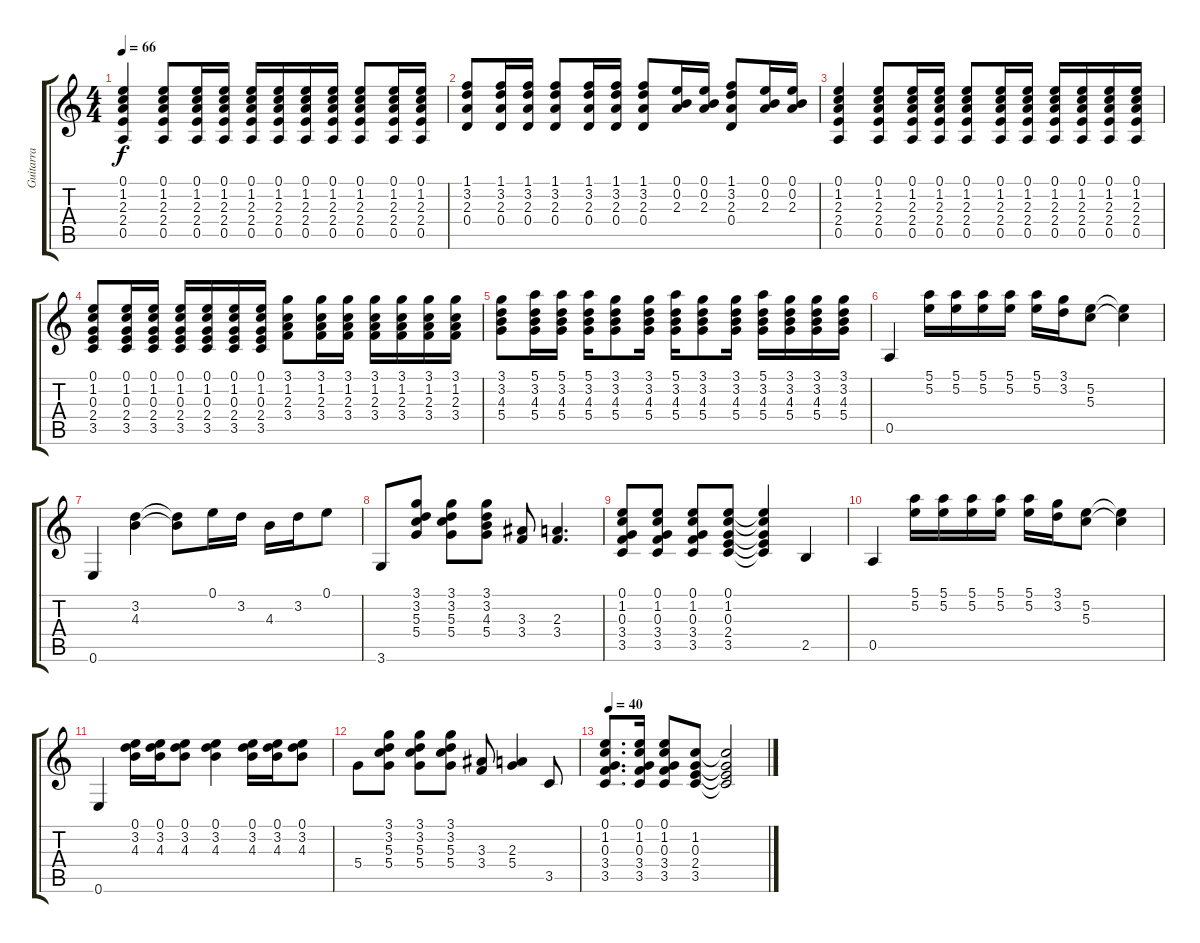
\track ("Guitarra" "Guitarra") {instrument acousticguitarsteel}
\staff {score tabs}
\tuning (E4 B3 G3 D3 A2 E2) {hide}
\ts (4 4)
\tempo 66
\clef g2
\ks c
(0.1 1.2 2.3 2.4 0.5).4{dy f} (0.1 1.2 2.3 2.4 0.5).8 (0.1 1.2 2.3 2.4 0.5).16 (0.1 1.2 2.3 2.4 0.5).16 (0.1 1.2 2.3 2.4 0.5).16 (0.1 1.2 2.3 2.4 0.5).16 (0.1 1.2 2.3 2.4 0.5).16 (0.1 1.2 2.3 2.4 0.5).16 (0.1 1.2 2.3 2.4 0.5).8 (0.1 1.2 2.3 2.4 0.5).16 (0.1 1.2 2.3 2.4 0.5).16 |
(1.1 3.2 2.3 0.4).8 (1.1 3.2 2.3 0.4).16 (1.1 3.2 2.3 0.4).16 (1.1 3.2 2.3 0.4).8 (1.1 3.2 2.3 0.4).16 (1.1 3.2 2.3 0.4).16 (1.1 3.2 2.3 0.4).8 (0.1 0.2 2.3).16 (0.1 0.2 2.3).16 (1.1 3.2 2.3 0.4).8 (0.1 0.2 2.3).16 (0.1 0.2 2.3).16 |
(0.1 1.2 2.3 2.4 0.5).4 (0.1 1.2 2.3 2.4 0.5).8 (0.1 1.2 2.3 2.4 0.5).16 (0.1 1.2 2.3 2.4 0.5).16 (0.1 1.2 2.3 2.4 0.5).8 (0.1 1.2 2.3 2.4 0.5).16 (0.1 1.2 2.3 2.4 0.5).16 (0.1 1.2 2.3 2.4 0.5).16 (0.1 1.2 2.3 2.4 0.5).16 (0.1 1.2 2.3 2.4 0.5).16 (0.1 1.2 2.3 2.4 0.5).16 |
(0.1 1.2 0.3 2.4 3.5).8 (0.1 1.2 0.3 2.4 3.5).16 (0.1 1.2 0.3 2.4 3.5).16 (0.1 1.2 0.3 2.4 3.5).16 (0.1 1.2 0.3 2.4 3.5).16 (0.1 1.2 0.3 2.4 3.5).16 (0.1 1.2 0.3 2.4 3.5).16 (3.1 1.2 2.3 3.4).8 (3.1 1.2 2.3 3.4).16 (3.1 1.2 2.3 3.4).16 (3.1 1.2 2.3 3.4).16 (3.1 1.2 2.3 3.4).16 (3.1 1.2 2.3 3.4).16 (3.1 1.2 2.3 3.4).16 |
(3.1 3.2 4.3 5.4).8 (5.1 3.2 4.3 5.4).16 (5.1 3.2 4.3 5.4).16 (5.1 3.2 4.3 5.4).16 (3.1 3.2 4.3 5.4).8 (3.1 3.2 4.3 5.4).16 (5.1 3.2 4.3 5.4).16 (3.1 3.2 4.3 5.4).8 (3.1 3.2 4.3 5.4).16 (5.1 3.2 4.3 5.4).16 (3.1 3.2 4.3 5.4).16 (3.1 3.2 4.3 5.4).16 (3.1 3.2 4.3 5.4).16 |
0.5.4 (5.1 5.2).16 (5.1 5.2).16 (5.1 5.2).16 (5.1 5.2).16 (5.1 5.2).16 (3.1 3.2).16 (5.2 5.3).8 (5.2{t} 5.3{t}).4 |
0.6.4 (3.2 4.3).4 (3.2{t} 4.3{t}).8 0.1.16 3.2.16 4.3.16 3.2.16 0.1.8 |
3.6.8 (3.1 3.2 5.3 5.4).8 (3.1 3.2 5.3 5.4).8 (3.1 3.2 4.3 5.4).8 (3.3 3.4).8 (2.3 3.4).4{d} |
(0.1 1.2 0.3 3.4 3.5).8 (0.1 1.2 0.3 3.4 3.5).8 (0.1 1.2 0.3 3.4 3.5).8 (0.1 1.2 0.3 2.4 3.5).8 (0.1{t} 1.2{t} 0.3{t} 2.4{t} 3.5{t}).4 2.5.4 |
0.5.4 (5.1 5.2).16 (5.1 5.2).16 (5.1 5.2).16 (5.1 5.2).16 (5.1 5.2).16 (3.1 3.2).16 (5.2 5.3).8 (5.2{t} 5.3{t}).4 |
0.6.4 (0.1 3.2 4.3).16 (0.1 3.2 4.3).16 (0.1 3.2 4.3).8 (0.1 3.2 4.3).4 (0.1 3.2 4.3).16 (0.1 3.2 4.3).16 (0.1 3.2 4.3).8 |
5.4.8 (3.1 3.2 5.3 5.4).8 (3.1 3.2 5.3 5.4).8 (3.1 3.2 5.3 5.4).8 (3.3 3.4).8 (2.3 5.4).4 3.5.8 |
\tempo 40
(0.1 1.2 0.3 3.4 3.5).8{d} (0.1 1.2 0.3 3.4 3.5).16 (0.1 1.2 0.3 3.4 3.5).8 (1.2 0.3 2.4 3.5).8 (1.2{t} 0.3{t} 2.4{t} 3.5{t}).2
